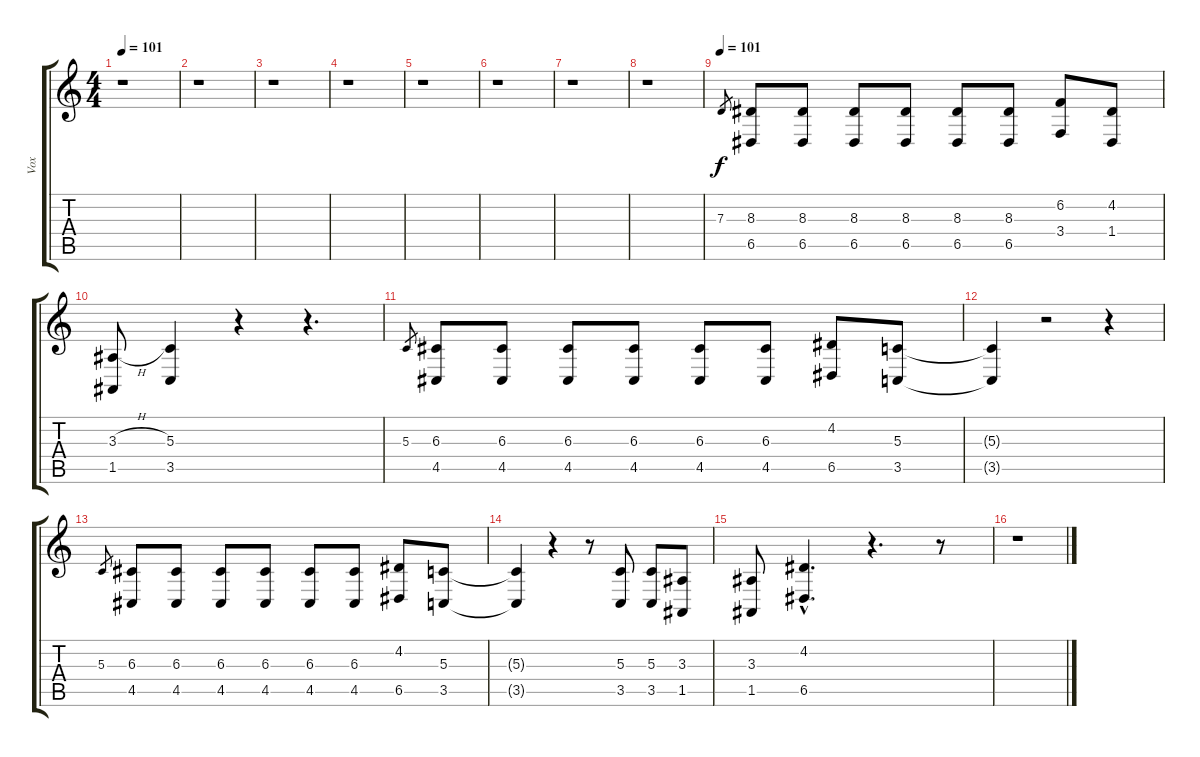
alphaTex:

\track ("Vox" "Vox") {instrument lead6voice}
\staff {score tabs}
\tuning (E4 B3 G3 D3 A2 E2) {hide}
\ts (4 4)
\tempo 101
\clef g2
\ks c
r.1{dy f} |
r.1 |
r.1 |
r.1 |
r.1 |
r.1 |
r.1 |
r.1 |
\tempo 101
7.3.8{gr} (8.3 6.5).8 (8.3 6.5).8 (8.3 6.5).8 (8.3 6.5).8 (8.3 6.5).8 (8.3 6.5).8 (6.2 3.4).8 (4.2 1.4).8 |
(3.3{h} 1.5).8 (5.3 3.5).4 r.4 r.4{d} |
5.3.8{gr} (6.3 4.5).8 (6.3 4.5).8 (6.3 4.5).8 (6.3 4.5).8 (6.3 4.5).8 (6.3 4.5).8 (4.2 6.5).8 (5.3 3.5).8 |
(5.3{t} 3.5{t}).4 r.2 r.4 |
5.3.8{gr} (6.3 4.5).8 (6.3 4.5).8 (6.3 4.5).8 (6.3 4.5).8 (6.3 4.5).8 (6.3 4.5).8 (4.2 6.5).8 (5.3 3.5).8 |
(5.3{t} 3.5{t}).4 r.4 r.8 (5.3 3.5).8 (5.3 3.5).8 (3.3 1.5).8 |
(3.3 1.5).8 (4.2{hac} 6.5{hac}).4{d} r.4{d} r.8 |
r.1
